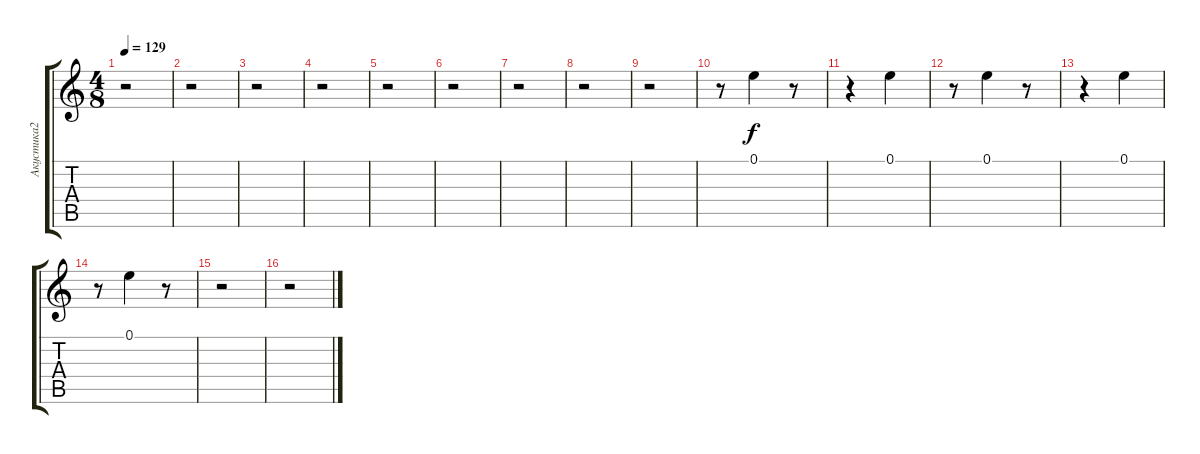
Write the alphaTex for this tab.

\track ("Акустика2" "Акустика2") {instrument acousticguitarsteel}
\staff {score tabs}
\tuning (E4 B3 G3 D3 A2 E2) {hide}
\ts (4 8)
\tempo 129
\clef g2
\ks c
r.2{dy f} |
r.2 |
r.2 |
r.2 |
r.2 |
r.2 |
r.2 |
r.2 |
r.2 |
r.8 0.1.4 r.8 |
r.4 0.1.4 |
r.8 0.1.4 r.8 |
r.4 0.1.4 |
r.8 0.1.4 r.8 |
r.2 |
r.2
